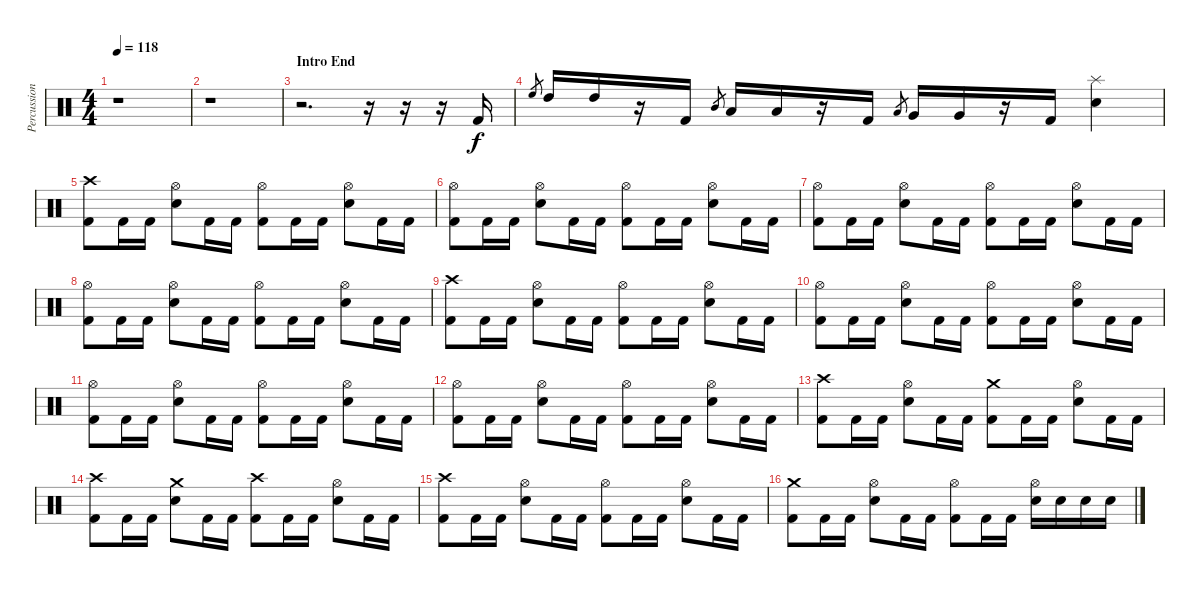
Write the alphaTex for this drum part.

\track ("Percussions" "Percussion") {instrument percussion}
\staff {score}
\articulation defaults
\ts (4 4)
\tempo 118
\clef neutral
\ks c
r.1{dy f} |
r.1 |
\section ("" "Intro End")
r.2{d} r.16 r.16 r.16 "Kick (hit) 2".16 |
"High Floor Tom (hit)".8{gr} "High Tom (hit)".16 "High Tom (hit)".16 r.16 "Kick (hit) 2".16 "Mid Tom (hit)".8{gr} "Low Tom (hit)".16 "Low Tom (hit)".16 r.16 "Kick (hit) 2".16 "Low Floor Tom (hit)".8{gr} "Very Low Tom (hit)".16 "Very Low Tom (hit)".16 r.16 "Kick (hit) 2".16 ("Electric Snare (hit)" "Splash (hit)").4 |
("Crash high (hit)" "Kick (hit) 2").8 "Kick (hit) 2".16 "Kick (hit) 2".16 ("Hi-Hat (open)" "Electric Snare (hit)").8 "Kick (hit) 2".16 "Kick (hit) 2".16 ("Hi-Hat (open)" "Kick (hit) 2").8 "Kick (hit) 2".16 "Kick (hit) 2".16 ("Hi-Hat (open)" "Electric Snare (hit)").8 "Kick (hit) 2".16 "Kick (hit) 2".16 |
("Hi-Hat (open)" "Kick (hit) 2").8 "Kick (hit) 2".16 "Kick (hit) 2".16 ("Hi-Hat (open)" "Electric Snare (hit)").8 "Kick (hit) 2".16 "Kick (hit) 2".16 ("Hi-Hat (open)" "Kick (hit) 2").8 "Kick (hit) 2".16 "Kick (hit) 2".16 ("Hi-Hat (open)" "Electric Snare (hit)").8 "Kick (hit) 2".16 "Kick (hit) 2".16 |
("Hi-Hat (open)" "Kick (hit) 2").8 "Kick (hit) 2".16 "Kick (hit) 2".16 ("Hi-Hat (open)" "Electric Snare (hit)").8 "Kick (hit) 2".16 "Kick (hit) 2".16 ("Hi-Hat (open)" "Kick (hit) 2").8 "Kick (hit) 2".16 "Kick (hit) 2".16 ("Hi-Hat (open)" "Electric Snare (hit)").8 "Kick (hit) 2".16 "Kick (hit) 2".16 |
("Hi-Hat (open)" "Kick (hit) 2").8 "Kick (hit) 2".16 "Kick (hit) 2".16 ("Hi-Hat (open)" "Electric Snare (hit)").8 "Kick (hit) 2".16 "Kick (hit) 2".16 ("Hi-Hat (open)" "Kick (hit) 2").8 "Kick (hit) 2".16 "Kick (hit) 2".16 ("Hi-Hat (open)" "Electric Snare (hit)").8 "Kick (hit) 2".16 "Kick (hit) 2".16 |
("Crash high (hit)" "Kick (hit) 2").8 "Kick (hit) 2".16 "Kick (hit) 2".16 ("Hi-Hat (open)" "Electric Snare (hit)").8 "Kick (hit) 2".16 "Kick (hit) 2".16 ("Hi-Hat (open)" "Kick (hit) 2").8 "Kick (hit) 2".16 "Kick (hit) 2".16 ("Hi-Hat (open)" "Electric Snare (hit)").8 "Kick (hit) 2".16 "Kick (hit) 2".16 |
("Hi-Hat (open)" "Kick (hit) 2").8 "Kick (hit) 2".16 "Kick (hit) 2".16 ("Hi-Hat (open)" "Electric Snare (hit)").8 "Kick (hit) 2".16 "Kick (hit) 2".16 ("Hi-Hat (open)" "Kick (hit) 2").8 "Kick (hit) 2".16 "Kick (hit) 2".16 ("Hi-Hat (open)" "Electric Snare (hit)").8 "Kick (hit) 2".16 "Kick (hit) 2".16 |
("Hi-Hat (open)" "Kick (hit) 2").8 "Kick (hit) 2".16 "Kick (hit) 2".16 ("Hi-Hat (open)" "Electric Snare (hit)").8 "Kick (hit) 2".16 "Kick (hit) 2".16 ("Hi-Hat (open)" "Kick (hit) 2").8 "Kick (hit) 2".16 "Kick (hit) 2".16 ("Hi-Hat (open)" "Electric Snare (hit)").8 "Kick (hit) 2".16 "Kick (hit) 2".16 |
("Hi-Hat (open)" "Kick (hit) 2").8 "Kick (hit) 2".16 "Kick (hit) 2".16 ("Hi-Hat (open)" "Electric Snare (hit)").8 "Kick (hit) 2".16 "Kick (hit) 2".16 ("Hi-Hat (open)" "Kick (hit) 2").8 "Kick (hit) 2".16 "Kick (hit) 2".16 ("Hi-Hat (open)" "Electric Snare (hit)").8 "Kick (hit) 2".16 "Kick (hit) 2".16 |
("Crash high (hit)" "Kick (hit) 2").8 "Kick (hit) 2".16 "Kick (hit) 2".16 ("Hi-Hat (open)" "Electric Snare (hit)").8 "Kick (hit) 2".16 "Kick (hit) 2".16 ("Crash medium (hit)" "Kick (hit) 2").8 "Kick (hit) 2".16 "Kick (hit) 2".16 ("Hi-Hat (open)" "Electric Snare (hit)").8 "Kick (hit) 2".16 "Kick (hit) 2".16 |
("Crash high (hit)" "Kick (hit) 2").8 "Kick (hit) 2".16 "Kick (hit) 2".16 ("Crash medium (hit)" "Electric Snare (hit)").8 "Kick (hit) 2".16 "Kick (hit) 2".16 ("Crash high (hit)" "Kick (hit) 2").8 "Kick (hit) 2".16 "Kick (hit) 2".16 ("Hi-Hat (open)" "Electric Snare (hit)").8 "Kick (hit) 2".16 "Kick (hit) 2".16 |
("Crash high (hit)" "Kick (hit) 2").8 "Kick (hit) 2".16 "Kick (hit) 2".16 ("Hi-Hat (open)" "Electric Snare (hit)").8 "Kick (hit) 2".16 "Kick (hit) 2".16 ("Hi-Hat (open)" "Kick (hit) 2").8 "Kick (hit) 2".16 "Kick (hit) 2".16 ("Hi-Hat (open)" "Electric Snare (hit)").8 "Kick (hit) 2".16 "Kick (hit) 2".16 |
("Crash medium (hit)" "Kick (hit) 2").8 "Kick (hit) 2".16 "Kick (hit) 2".16 ("Hi-Hat (open)" "Electric Snare (hit)").8 "Kick (hit) 2".16 "Kick (hit) 2".16 ("Hi-Hat (open)" "Kick (hit) 2").8 "Kick (hit) 2".16 "Kick (hit) 2".16 ("Hi-Hat (open)" "Electric Snare (hit)").16 "Electric Snare (hit)".16 "Electric Snare (hit)".16 "Electric Snare (hit)".16
